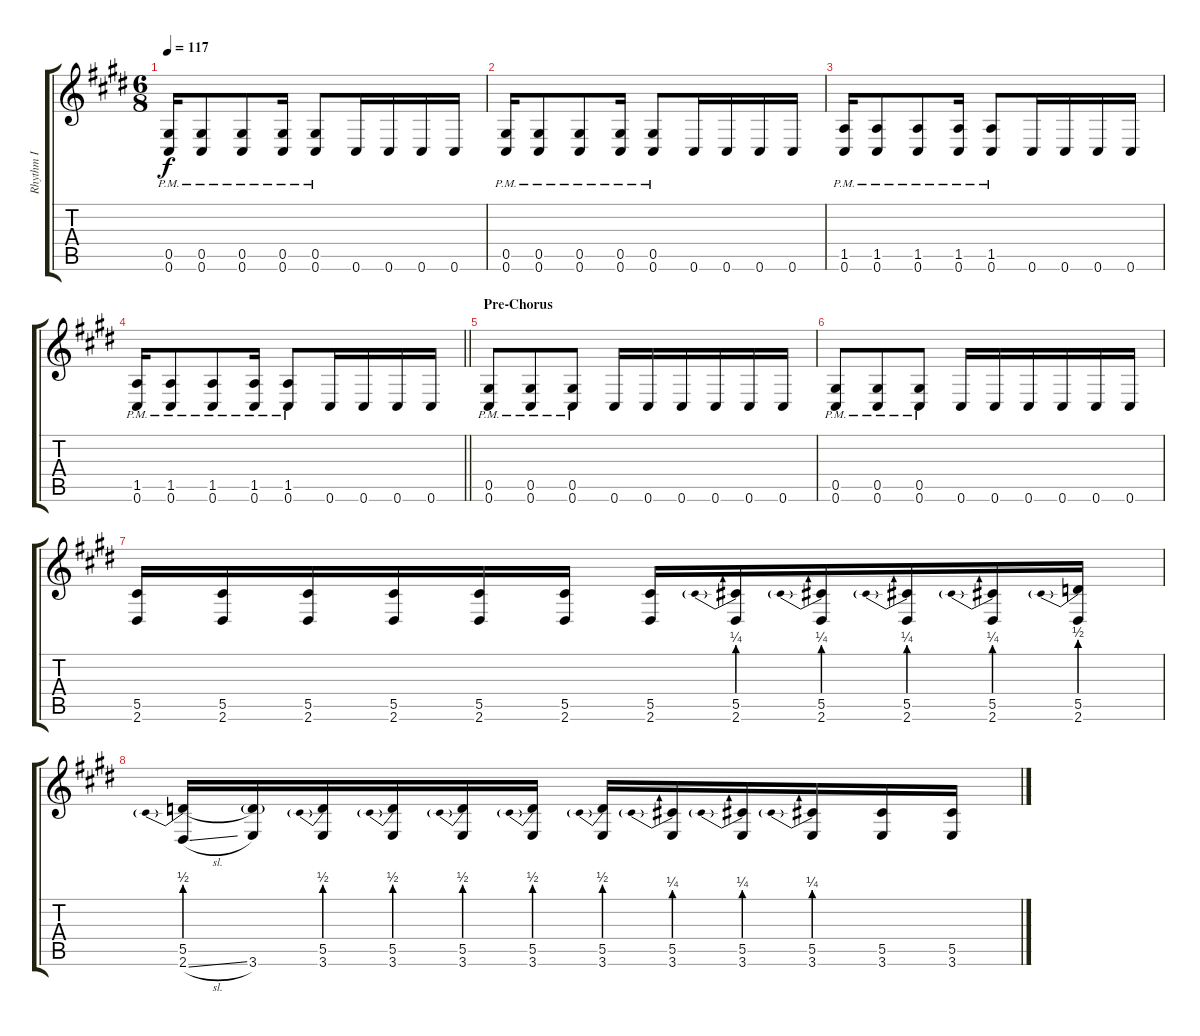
\track ("Rhythm I" "Rhythm I") {instrument distortionguitar}
\staff {score tabs}
\tuning (Eb4 Bb3 Gb3 Db3 Ab2 Db2) {hide}
\ts (6 8)
\tempo 117
\clef g2
\ks c#minor
(0.5{pm} 0.6{pm}).16{dy f} (0.5{pm} 0.6{pm}).8 (0.5{pm} 0.6{pm}).8 (0.5{pm} 0.6{pm}).16 (0.5{pm} 0.6{pm}).8 0.6.16 0.6.16 0.6.16 0.6.16 |
(0.5{pm} 0.6{pm}).16 (0.5{pm} 0.6{pm}).8 (0.5{pm} 0.6{pm}).8 (0.5{pm} 0.6{pm}).16 (0.5{pm} 0.6{pm}).8 0.6.16 0.6.16 0.6.16 0.6.16 |
(1.5{pm} 0.6{pm}).16 (1.5{pm} 0.6{pm}).8 (1.5{pm} 0.6{pm}).8 (1.5{pm} 0.6{pm}).16 (1.5{pm} 0.6{pm}).8 0.6.16 0.6.16 0.6.16 0.6.16 |
\barLineRight lightlight
(1.5{pm} 0.6{pm}).16 (1.5{pm} 0.6{pm}).8 (1.5{pm} 0.6{pm}).8 (1.5{pm} 0.6{pm}).16 (1.5{pm} 0.6{pm}).8 0.6.16 0.6.16 0.6.16 0.6.16 |
\section ("" "Pre-Chorus")
(0.5{pm} 0.6{pm}).8 (0.5{pm} 0.6{pm}).8 (0.5{pm} 0.6{pm}).8 0.6.16 0.6.16 0.6.16 0.6.16 0.6.16 0.6.16 |
(0.5{pm} 0.6{pm}).8 (0.5{pm} 0.6{pm}).8 (0.5{pm} 0.6{pm}).8 0.6.16 0.6.16 0.6.16 0.6.16 0.6.16 0.6.16 |
(5.5 2.6).16 (5.5 2.6).16 (5.5 2.6).16 (5.5 2.6).16 (5.5 2.6).16 (5.5 2.6).16 (5.5 2.6).16 (5.5{be (prebend 0 1 60 1)} 2.6).16 (5.5{be (prebend 0 1 60 1)} 2.6).16 (5.5{be (prebend 0 1 60 1)} 2.6).16 (5.5{be (prebend 0 1 60 1)} 2.6).16 (5.5{be (prebend 0 2 60 2)} 2.6).16 |
(5.5{be (prebend 0 2 60 2)} 2.6{sl}).16 (5.5{t} 3.6).16 (5.5{be (prebend 0 2 60 2)} 3.6).16 (5.5{be (prebend 0 2 60 2)} 3.6).16 (5.5{be (prebend 0 2 60 2)} 3.6).16 (5.5{be (prebend 0 2 60 2)} 3.6).16 (5.5{be (prebend 0 2 60 2)} 3.6).16 (5.5{be (prebend 0 1 60 1)} 3.6).16 (5.5{be (prebend 0 1 60 1)} 3.6).16 (5.5{be (prebend 0 1 60 1)} 3.6).16 (5.5 3.6).16 (5.5 3.6).16
